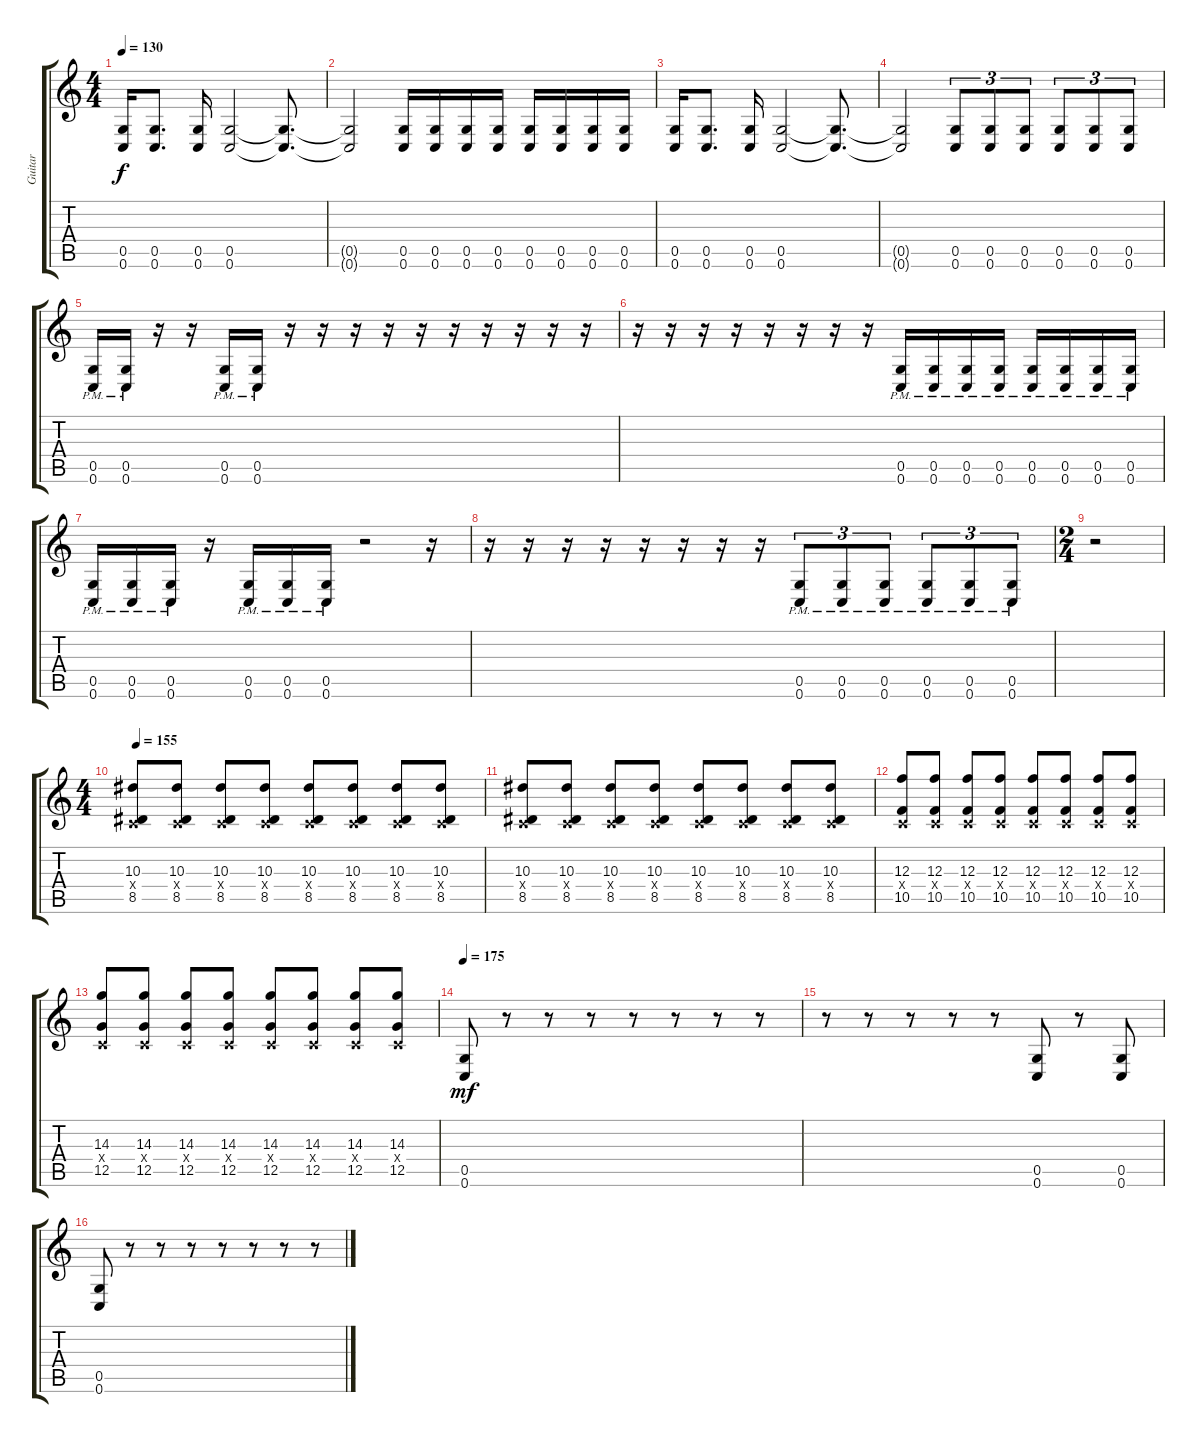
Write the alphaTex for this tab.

\track ("Guitar" "Guitar") {instrument overdrivenguitar}
\staff {score tabs}
\tuning (D4 A3 F3 C3 G2 C2) {hide}
\ts (4 4)
\tempo 130
\clef g2
\ks c
(0.5 0.6).16{dy f} (0.5 0.6).8{d} (0.5 0.6).16 (0.5 0.6).2 (0.5{t} 0.6{t}).8{d} |
(0.5{t} 0.6{t}).2 (0.5 0.6).16 (0.5 0.6).16 (0.5 0.6).16 (0.5 0.6).16 (0.5 0.6).16 (0.5 0.6).16 (0.5 0.6).16 (0.5 0.6).16 |
(0.5 0.6).16 (0.5 0.6).8{d} (0.5 0.6).16 (0.5 0.6).2 (0.5{t} 0.6{t}).8{d} |
(0.5{t} 0.6{t}).2 (0.5 0.6).8{tu (3 2)} (0.5 0.6).8{tu (3 2)} (0.5 0.6).8{tu (3 2)} (0.5 0.6).8{tu (3 2)} (0.5 0.6).8{tu (3 2)} (0.5 0.6).8{tu (3 2)} |
(0.5{pm} 0.6{pm}).16 (0.5{pm} 0.6{pm}).16 r.16 r.16 (0.5{pm} 0.6{pm}).16 (0.5{pm} 0.6{pm}).16 r.16 r.16 r.16 r.16 r.16 r.16 r.16 r.16 r.16 r.16 |
r.16 r.16 r.16 r.16 r.16 r.16 r.16 r.16 (0.5{pm} 0.6{pm}).16 (0.5{pm} 0.6{pm}).16 (0.5{pm} 0.6{pm}).16 (0.5{pm} 0.6{pm}).16 (0.5{pm} 0.6{pm}).16 (0.5{pm} 0.6{pm}).16 (0.5{pm} 0.6{pm}).16 (0.5{pm} 0.6{pm}).16 |
(0.5{pm} 0.6{pm}).16 (0.5{pm} 0.6{pm}).16 (0.5{pm} 0.6{pm}).16 r.16 (0.5{pm} 0.6{pm}).16 (0.5{pm} 0.6{pm}).16 (0.5{pm} 0.6{pm}).16 r.2 r.16 |
r.16 r.16 r.16 r.16 r.16 r.16 r.16 r.16 (0.5{pm} 0.6{pm}).8{tu (3 2)} (0.5{pm} 0.6{pm}).8{tu (3 2)} (0.5{pm} 0.6{pm}).8{tu (3 2)} (0.5{pm} 0.6{pm}).8{tu (3 2)} (0.5{pm} 0.6{pm}).8{tu (3 2)} (0.5{pm} 0.6{pm}).8{tu (3 2)} |
\ts (2 4)
r.2 |
\ts (4 4)
\tempo 155
(10.3 0.4{x} 8.5).8 (10.3 0.4{x} 8.5).8 (10.3 0.4{x} 8.5).8 (10.3 0.4{x} 8.5).8 (10.3 0.4{x} 8.5).8 (10.3 0.4{x} 8.5).8 (10.3 0.4{x} 8.5).8 (10.3 0.4{x} 8.5).8 |
(10.3 0.4{x} 8.5).8 (10.3 0.4{x} 8.5).8 (10.3 0.4{x} 8.5).8 (10.3 0.4{x} 8.5).8 (10.3 0.4{x} 8.5).8 (10.3 0.4{x} 8.5).8 (10.3 0.4{x} 8.5).8 (10.3 0.4{x} 8.5).8 |
(12.3 0.4{x} 10.5).8 (12.3 0.4{x} 10.5).8 (12.3 0.4{x} 10.5).8 (12.3 0.4{x} 10.5).8 (12.3 0.4{x} 10.5).8 (12.3 0.4{x} 10.5).8 (12.3 0.4{x} 10.5).8 (12.3 0.4{x} 10.5).8 |
(14.3 0.4{x} 12.5).8 (14.3 0.4{x} 12.5).8 (14.3 0.4{x} 12.5).8 (14.3 0.4{x} 12.5).8 (14.3 0.4{x} 12.5).8 (14.3 0.4{x} 12.5).8 (14.3 0.4{x} 12.5).8 (14.3 0.4{x} 12.5).8 |
\tempo 175
(0.5 0.6).8{dy mf} r.8 r.8 r.8 r.8 r.8 r.8 r.8 |
r.8 r.8 r.8 r.8 r.8 (0.5 0.6).8 r.8 (0.5 0.6).8 |
(0.5 0.6).8 r.8 r.8 r.8 r.8 r.8 r.8 r.8
